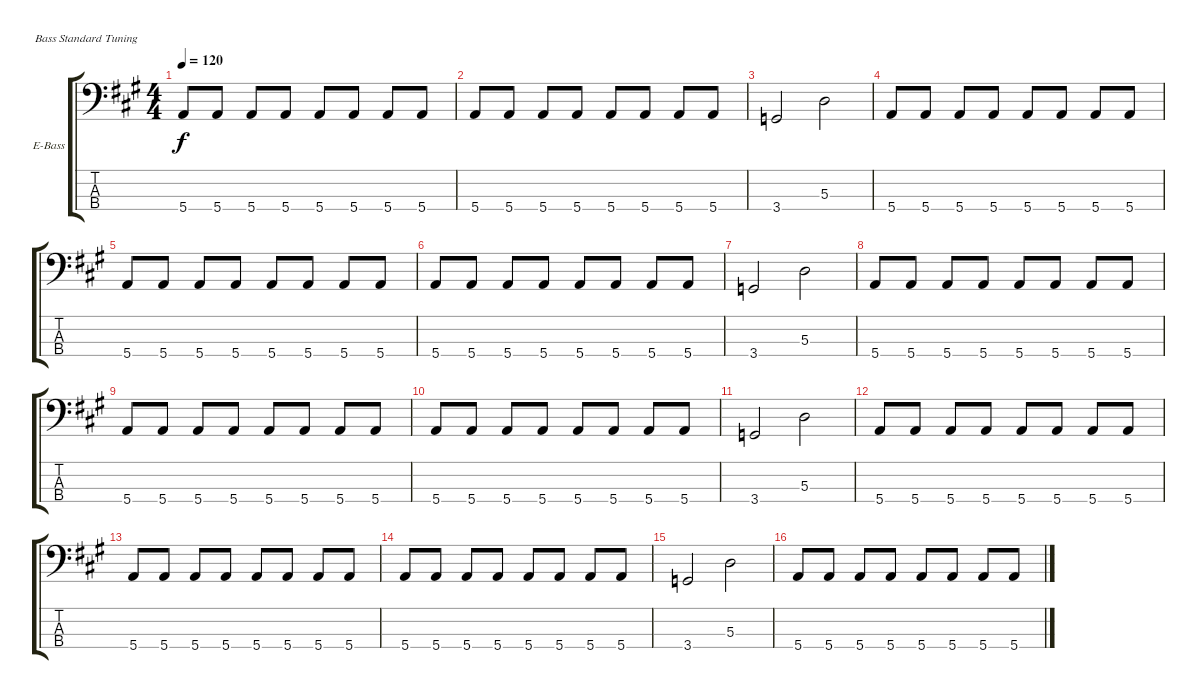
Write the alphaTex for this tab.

\bracketExtendMode groupsimilarinstruments
\firstSystemTrackNameOrientation horizontal
\otherSystemsTrackNameOrientation horizontal
\track ("Bass" "E-Bass") {instrument electricbasspick}
\staff {score tabs}
\tuning (G2 D2 A1 E1)
\ts (4 4)
\tempo 120
\clef f4
\scale
1.07062
\ks a
5.4.8{dy f} 5.4.8 5.4.8 5.4.8 5.4.8 5.4.8 5.4.8 5.4.8 |
\scale
0.929382 5.4.8 5.4.8 5.4.8 5.4.8 5.4.8 5.4.8 5.4.8 5.4.8 |
\scale
1.07062 3.4.2 5.3.2 |
\scale
0.929382 5.4.8 5.4.8 5.4.8 5.4.8 5.4.8 5.4.8 5.4.8 5.4.8 |
\scale
1.07062 5.4.8 5.4.8 5.4.8 5.4.8 5.4.8 5.4.8 5.4.8 5.4.8 |
\scale
0.929382 5.4.8 5.4.8 5.4.8 5.4.8 5.4.8 5.4.8 5.4.8 5.4.8 |
\scale
1.07062 3.4.2 5.3.2 |
\scale
0.929382 5.4.8 5.4.8 5.4.8 5.4.8 5.4.8 5.4.8 5.4.8 5.4.8 |
\scale
1.07062 5.4.8 5.4.8 5.4.8 5.4.8 5.4.8 5.4.8 5.4.8 5.4.8 |
\scale
0.929382 5.4.8 5.4.8 5.4.8 5.4.8 5.4.8 5.4.8 5.4.8 5.4.8 |
\scale
1.07062 3.4.2 5.3.2 |
\scale
0.929382 5.4.8 5.4.8 5.4.8 5.4.8 5.4.8 5.4.8 5.4.8 5.4.8 |
\scale
1.07062 5.4.8 5.4.8 5.4.8 5.4.8 5.4.8 5.4.8 5.4.8 5.4.8 |
\scale
0.929382 5.4.8 5.4.8 5.4.8 5.4.8 5.4.8 5.4.8 5.4.8 5.4.8 |
\scale
1.07062 3.4.2 5.3.2 |
\scale
0.929382 5.4.8 5.4.8 5.4.8 5.4.8 5.4.8 5.4.8 5.4.8 5.4.8
